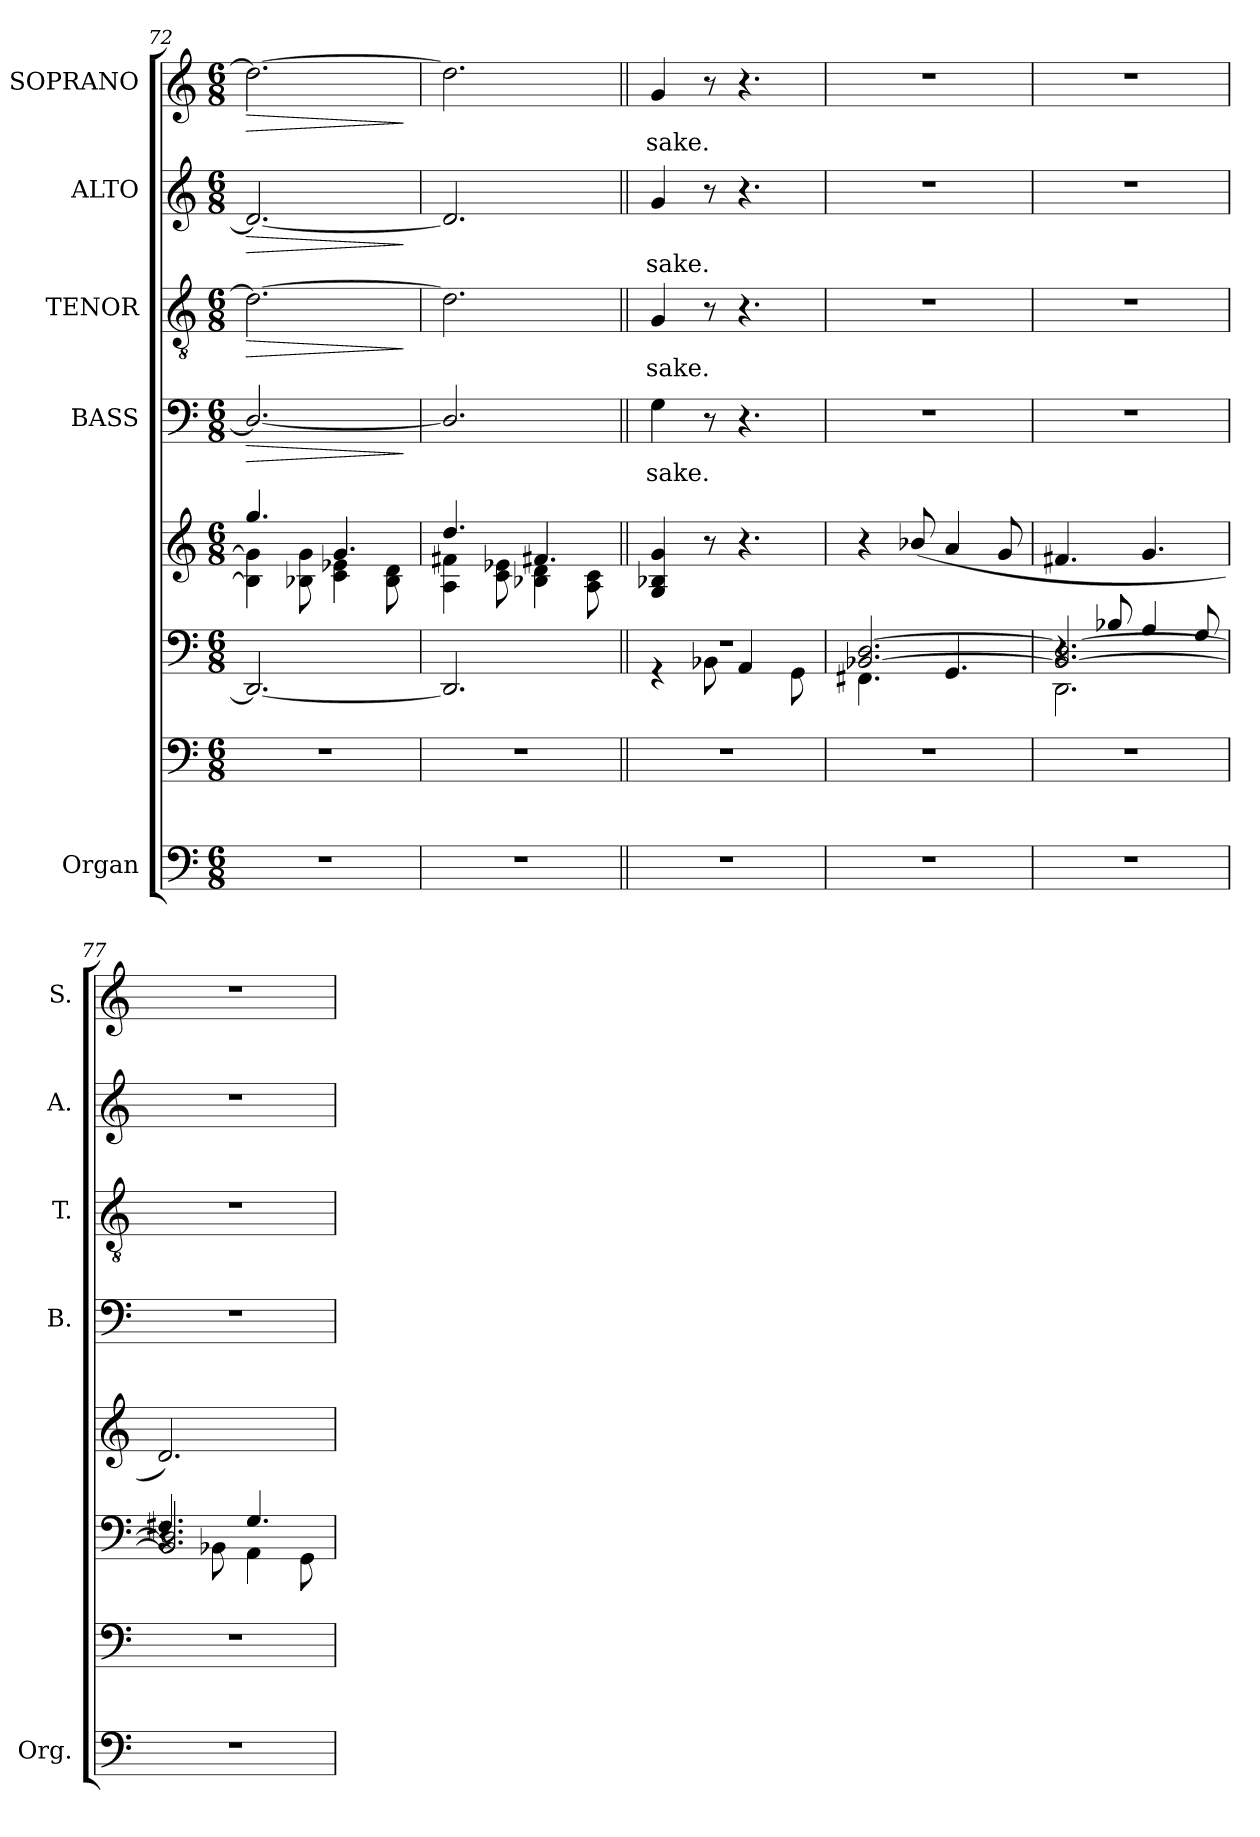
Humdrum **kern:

**kern	**kern	**kern	**kern	**kern	**text	**dynam	**kern	**text	**dynam	**kern	**text	**dynam	**kern	**text	**dynam
*part5	*part5	*part5	*part5	*part4	*part4	*part4	*part3	*part3	*part3	*part2	*part2	*part2	*part1	*part1	*part1
*staff8	*staff7	*staff6	*staff5	*staff4	*staff4	*staff4	*staff3	*staff3	*staff3	*staff2	*staff2	*staff2	*staff1	*staff1	*staff1
*I"Organ	*	*	*	*I"BASS	*	*	*I"TENOR	*	*	*I"ALTO	*	*	*I"SOPRANO	*	*
*I'Org.	*	*	*	*I'B.	*	*	*I'T.	*	*	*I'A.	*	*	*I'S.	*	*
*clefF4	*clefF4	*clefF4	*clefG2	*clefF4	*	*	*clefGv2	*	*	*clefG2	*	*	*clefG2	*	*
*	*	*	*	*	*	*	*ITrd7c12	*	*	*	*	*	*	*	*
*k[]	*k[]	*k[]	*k[]	*k[]	*	*	*k[]	*	*	*k[]	*	*	*k[]	*	*
*C:	*C:	*C:	*C:	*C:	*	*	*C:	*	*	*C:	*	*	*C:	*	*
*M6/8	*M6/8	*M6/8	*M6/8	*M6/8	*	*	*M6/8	*	*	*M6/8	*	*	*M6/8	*	*
=72	=72	=72	=72	=72	=72	=72	=72	=72	=72	=72	=72	=72	=72	=72	=72
!LO:N:vis=1	!LO:N:vis=1	!	!	!	!	!LO:HP:b	!	!	!LO:HP:b	!	!	!LO:HP:b	!	!	!LO:HP:b
*	*	*	*^	*	*	*	*	*	*	*	*	*	*	*	*
2.r	2.r	2.DDi/_	4.ggi/	4B-i\] 4gi]	2.Di/_	.	>	2.Di\_	.	>	2.di/_	.	>	2.ddi\_	.	>
.	.	.	.	8B-i\ 8gi	.	.	.	.	.	.	.	.	.	.	.	.
.	.	.	4.gi/	4ci\ 4e-Xi	.	.	.	.	.	.	.	.	.	.	.	.
.	.	.	.	8B-i\ 8di	.	.	.	.	.	.	.	.	.	.	.	.
*	*	*	*v	*v	*	*	*	*	*	*	*	*	*	*	*	*
.	.	.	.	.	.	]	.	.	]	.	.	]	.	.	]
=73	=73	=73	=73	=73	=73	=73	=73	=73	=73	=73	=73	=73	=73	=73	=73
!LO:N:vis=1	!LO:N:vis=1	!	!	!	!	!	!	!	!	!	!	!	!	!	!
*	*	*	*^	*	*	*	*	*	*	*	*	*	*	*	*
2.r	2.r	2.DDi/]	4.ddi/	4Ai\ 4f#Xi	2.Di/]	.	.	2.Di\]	.	.	2.di/]	.	.	2.ddi\]	.	.
.	.	.	.	8ci\ 8e-Xi	.	.	.	.	.	.	.	.	.	.	.	.
.	.	.	4.f#Xi/	4B-i\ 4di	.	.	.	.	.	.	.	.	.	.	.	.
.	.	.	.	8Ai\ 8ci	.	.	.	.	.	.	.	.	.	.	.	.
!!LO:PB:g=z
=74||	=74||	=74||	=74||	=74||	=74||	=74||	=74||	=74||	=74||	=74||	=74||	=74||	=74||	=74||	=74||	=74||
!LO:N:vis=1	!LO:N:vis=1	!LO:N:vis=1	!	!	!	!	!	!	!	!	!	!	!	!	!	!
*	*	*^	*v	*v	*	*	*	*	*	*	*	*	*	*	*	*
*	*	*	*	*^	*	*	*	*	*	*	*	*	*	*	*	*
!	!	!	!	!	!	!	!LO:LY:b:color=#000000	!	!	!	!	!	!	!	!	!	!
*	*	*	*	*v	*v	*	*	*	*	*	*	*	*	*	*	*	*
*	*	*	*	*^	*	*	*	*	*	*	*	*	*	*	*	*
!	!	!	!	!	!	!	!	!	!	!LO:LY:b:color=#000000	!	!	!	!	!	!	!
*	*	*	*	*v	*v	*	*	*	*	*	*	*	*	*	*	*	*
*	*	*	*	*^	*	*	*	*	*	*	*	*	*	*	*	*
!	!	!	!	!	!	!	!	!	!	!	!	!	!LO:LY:b:color=#000000	!	!	!	!
*	*	*	*	*v	*v	*	*	*	*	*	*	*	*	*	*	*	*
*	*	*	*	*^	*	*	*	*	*	*	*	*	*	*	*	*
!	!	!	!	!	!	!	!	!	!	!	!	!	!	!	!	!LO:LY:b:color=#000000	!
*	*	*	*	*v	*v	*	*	*	*	*	*	*	*	*	*	*	*
2.r	2.r	2.r	4r	4Gi/ 4B-i 4gi	4Gi\	sake.	.	4GGi/	sake.	.	4gi/	sake.	.	4gi/	sake.	.
.	.	.	8BB-i\	8r	8r	.	.	8r	.	.	8r	.	.	8r	.	.
.	.	.	4AAi/	4.r	4.r	.	.	4.r	.	.	4.r	.	.	4.r	.	.
.	.	.	8GGi\	.	.	.	.	.	.	.	.	.	.	.	.	.
=75	=75	=75	=75	=75	=75	=75	=75	=75	=75	=75	=75	=75	=75	=75	=75	=75
!LO:N:vis=1	!LO:N:vis=1	!	!	!	!LO:N:vis=1	!	!	!LO:N:vis=1	!	!	!LO:N:vis=1	!	!	!LO:N:vis=1	!	!
2.r	2.r	[2.BB-i/ [2.Di	4.FF#Xi\	4r	2.r	.	.	2.r	.	.	2.r	.	.	2.r	.	.
.	.	.	.	(8b-i/	.	.	.	.	.	.	.	.	.	.	.	.
.	.	.	4.GGi/	4ai/	.	.	.	.	.	.	.	.	.	.	.	.
.	.	.	.	8gi/	.	.	.	.	.	.	.	.	.	.	.	.
*	*	*v	*v	*	*	*	*	*	*	*	*	*	*	*	*	*
=76	=76	=76	=76	=76	=76	=76	=76	=76	=76	=76	=76	=76	=76	=76	=76
!LO:N:vis=1	!LO:N:vis=1	!	!	!LO:N:vis=1	!	!	!LO:N:vis=1	!	!	!LO:N:vis=1	!	!	!LO:N:vis=1	!	!
*	*	*^	*	*	*	*	*	*	*	*	*	*	*	*	*
*	*	*	*^	*	*	*	*	*	*	*	*	*	*	*	*	*
2.r	2.r	4r	2.DDi\	2.BB-i/_ 2.Di_	4.f#Xi/	2.r	.	.	2.r	.	.	2.r	.	.	2.r	.	.
.	.	8B-i/	.	.	.	.	.	.	.	.	.	.	.	.	.	.	.
.	.	4Ai/	.	.	4.gi/	.	.	.	.	.	.	.	.	.	.	.	.
.	.	8Gi/	.	.	.	.	.	.	.	.	.	.	.	.	.	.	.
=77	=77	=77	=77	=77	=77	=77	=77	=77	=77	=77	=77	=77	=77	=77	=77	=77	=77
!LO:N:vis=1	!LO:N:vis=1	!	!	!	!	!LO:N:vis=1	!	!	!LO:N:vis=1	!	!	!LO:N:vis=1	!	!	!LO:N:vis=1	!	!
2.r	2.r	4.F#Xi/	4r	2.BB-i/] 2.Di]	2.di/)	2.r	.	.	2.r	.	.	2.r	.	.	2.r	.	.
.	.	.	8BB-i\	.	.	.	.	.	.	.	.	.	.	.	.	.	.
.	.	4.Gi/	4AAi\	.	.	.	.	.	.	.	.	.	.	.	.	.	.
.	.	.	8GGi\	.	.	.	.	.	.	.	.	.	.	.	.	.	.
*	*	*v	*v	*v	*	*	*	*	*	*	*	*	*	*	*	*	*
=	=	=	=	=	=	=	=	=	=	=	=	=	=	=	=
*-	*-	*-	*-	*-	*-	*-	*-	*-	*-	*-	*-	*-	*-	*-	*-
